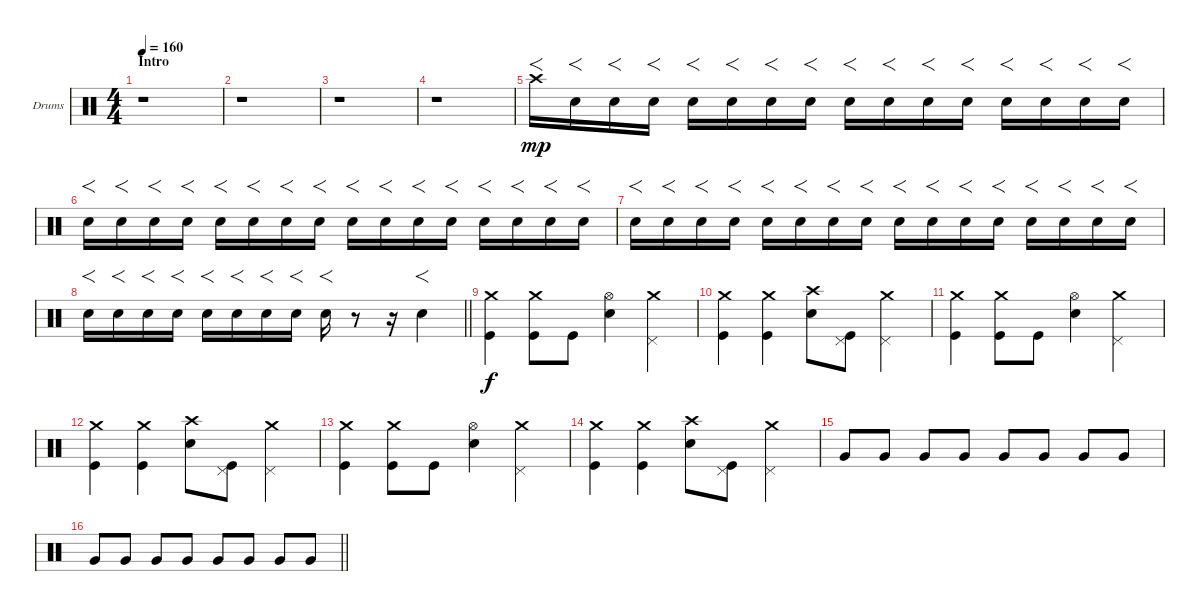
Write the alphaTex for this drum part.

\bracketExtendMode groupsimilarinstruments
\firstSystemTrackNameOrientation horizontal
\otherSystemsTrackNameOrientation horizontal
\track ("Drumkit" "Drums") {instrument percussion}
\staff {score}
\articulation defaults
\ts (4 4)
\beaming (8 2 2 2 2)
\section ("" "Intro")
\tempo 160
\clef neutral
\ks c
r.1{dy mp} |
r.1 |
r.1 |
r.1 |
"Crash high (hit)".16{f} "Snare (hit) 2".16{f} "Snare (hit) 2".16{f} "Snare (hit) 2".16{f} "Snare (hit) 2".16{f} "Snare (hit) 2".16{f} "Snare (hit) 2".16{f} "Snare (hit) 2".16{f} "Snare (hit) 2".16{f} "Snare (hit) 2".16{f} "Snare (hit) 2".16{f} "Snare (hit) 2".16{f} "Snare (hit) 2".16{f} "Snare (hit) 2".16{f} "Snare (hit) 2".16{f} "Snare (hit) 2".16{f} |
"Snare (hit) 2".16{f} "Snare (hit) 2".16{f} "Snare (hit) 2".16{f} "Snare (hit) 2".16{f} "Snare (hit) 2".16{f} "Snare (hit) 2".16{f} "Snare (hit) 2".16{f} "Snare (hit) 2".16{f} "Snare (hit) 2".16{f} "Snare (hit) 2".16{f} "Snare (hit) 2".16{f} "Snare (hit) 2".16{f} "Snare (hit) 2".16{f} "Snare (hit) 2".16{f} "Snare (hit) 2".16{f} "Snare (hit) 2".16{f} |
"Snare (hit) 2".16{f} "Snare (hit) 2".16{f} "Snare (hit) 2".16{f} "Snare (hit) 2".16{f} "Snare (hit) 2".16{f} "Snare (hit) 2".16{f} "Snare (hit) 2".16{f} "Snare (hit) 2".16{f} "Snare (hit) 2".16{f} "Snare (hit) 2".16{f} "Snare (hit) 2".16{f} "Snare (hit) 2".16{f} "Snare (hit) 2".16{f} "Snare (hit) 2".16{f} "Snare (hit) 2".16{f} "Snare (hit) 2".16{f} |
\barLineRight lightlight "Snare (hit) 2".16{f} "Snare (hit) 2".16{f} "Snare (hit) 2".16{f} "Snare (hit) 2".16{f} "Snare (hit) 2".16{f} "Snare (hit) 2".16{f} "Snare (hit) 2".16{f} "Snare (hit) 2".16{f} "Snare (hit) 2".16{f}
r.8 r.16 "Snare (hit) 2".4{f} |
\section ("" "")
("Kick (hit)" "Crash medium (hit)").4{dy f} ("Kick (hit)" "Crash medium (hit)").8 "Kick (hit)".8 ("Snare (hit) 2" "Hi-Hat (open)").4 ("Crash medium (hit)" "Pedal Hi-Hat (hit)").4 |
("Kick (hit)" "Crash medium (hit)").4 ("Kick (hit)" "Crash medium (hit)").4 ("Snare (hit) 2" "Crash high (hit)").8 ("Kick (hit)" "Pedal Hi-Hat (hit)").8 ("Crash medium (hit)" "Pedal Hi-Hat (hit)").4 |
("Kick (hit)" "Crash medium (hit)").4 ("Kick (hit)" "Crash medium (hit)").8 "Kick (hit)".8 ("Snare (hit) 2" "Hi-Hat (open)").4 ("Crash medium (hit)" "Pedal Hi-Hat (hit)").4 |
("Kick (hit)" "Crash medium (hit)").4 ("Kick (hit)" "Crash medium (hit)").4 ("Snare (hit) 2" "Crash high (hit)").8 ("Kick (hit)" "Pedal Hi-Hat (hit)").8 ("Crash medium (hit)" "Pedal Hi-Hat (hit)").4 |
("Kick (hit)" "Crash medium (hit)").4 ("Kick (hit)" "Crash medium (hit)").8 "Kick (hit)".8 ("Snare (hit) 2" "Hi-Hat (open)").4 ("Crash medium (hit)" "Pedal Hi-Hat (hit)").4 |
("Kick (hit)" "Crash medium (hit)").4 ("Kick (hit)" "Crash medium (hit)").4 ("Snare (hit) 2" "Crash high (hit)").8 ("Kick (hit)" "Pedal Hi-Hat (hit)").8 ("Crash medium (hit)" "Pedal Hi-Hat (hit)").4 |
"Very Low Tom (hit)".8 "Very Low Tom (hit)".8 "Very Low Tom (hit)".8 "Very Low Tom (hit)".8 "Very Low Tom (hit)".8 "Very Low Tom (hit)".8 "Very Low Tom (hit)".8 "Very Low Tom (hit)".8 |
\barLineRight lightlight "Very Low Tom (hit)".8 "Very Low Tom (hit)".8 "Very Low Tom (hit)".8 "Very Low Tom (hit)".8 "Very Low Tom (hit)".8 "Very Low Tom (hit)".8 "Very Low Tom (hit)".8 "Very Low Tom (hit)".8
